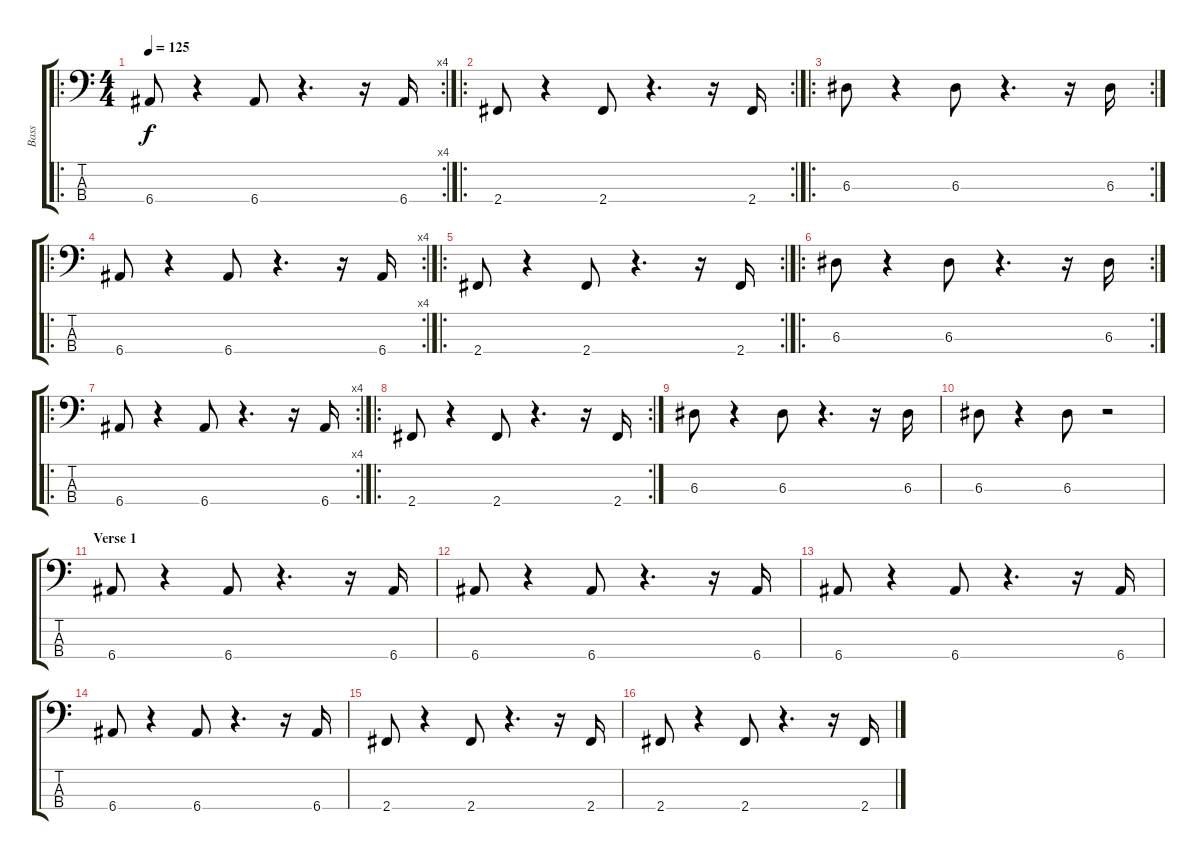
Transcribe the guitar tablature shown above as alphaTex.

\track ("Bass" "Bass") {instrument electricbassfinger}
\staff {score tabs}
\tuning (G2 D2 A1 E1) {hide}
\ro
\rc 4
\ts (4 4)
\tempo 125
\clef f4
\ks c
6.4.8{dy f instrument electricbassfinger} r.4 6.4.8 r.4{d} r.16 6.4.16 |
\ro
\rc 2
2.4.8 r.4 2.4.8 r.4{d} r.16 2.4.16 |
\ro
\rc 2
6.3.8 r.4 6.3.8 r.4{d} r.16 6.3.16 |
\ro
\rc 4
6.4.8 r.4 6.4.8 r.4{d} r.16 6.4.16 |
\ro
\rc 2
2.4.8 r.4 2.4.8 r.4{d} r.16 2.4.16 |
\ro
\rc 2
6.3.8 r.4 6.3.8 r.4{d} r.16 6.3.16 |
\ro
\rc 4
6.4.8 r.4 6.4.8 r.4{d} r.16 6.4.16 |
\ro
\rc 2
2.4.8 r.4 2.4.8 r.4{d} r.16 2.4.16 |
6.3.8 r.4 6.3.8 r.4{d} r.16 6.3.16 |
6.3.8 r.4 6.3.8 r.2 |
\section ("" "Verse 1")
6.4.8 r.4 6.4.8 r.4{d} r.16 6.4.16 |
6.4.8 r.4 6.4.8 r.4{d} r.16 6.4.16 |
6.4.8 r.4 6.4.8 r.4{d} r.16 6.4.16 |
6.4.8 r.4 6.4.8 r.4{d} r.16 6.4.16 |
2.4.8 r.4 2.4.8 r.4{d} r.16 2.4.16 |
2.4.8 r.4 2.4.8 r.4{d} r.16 2.4.16
